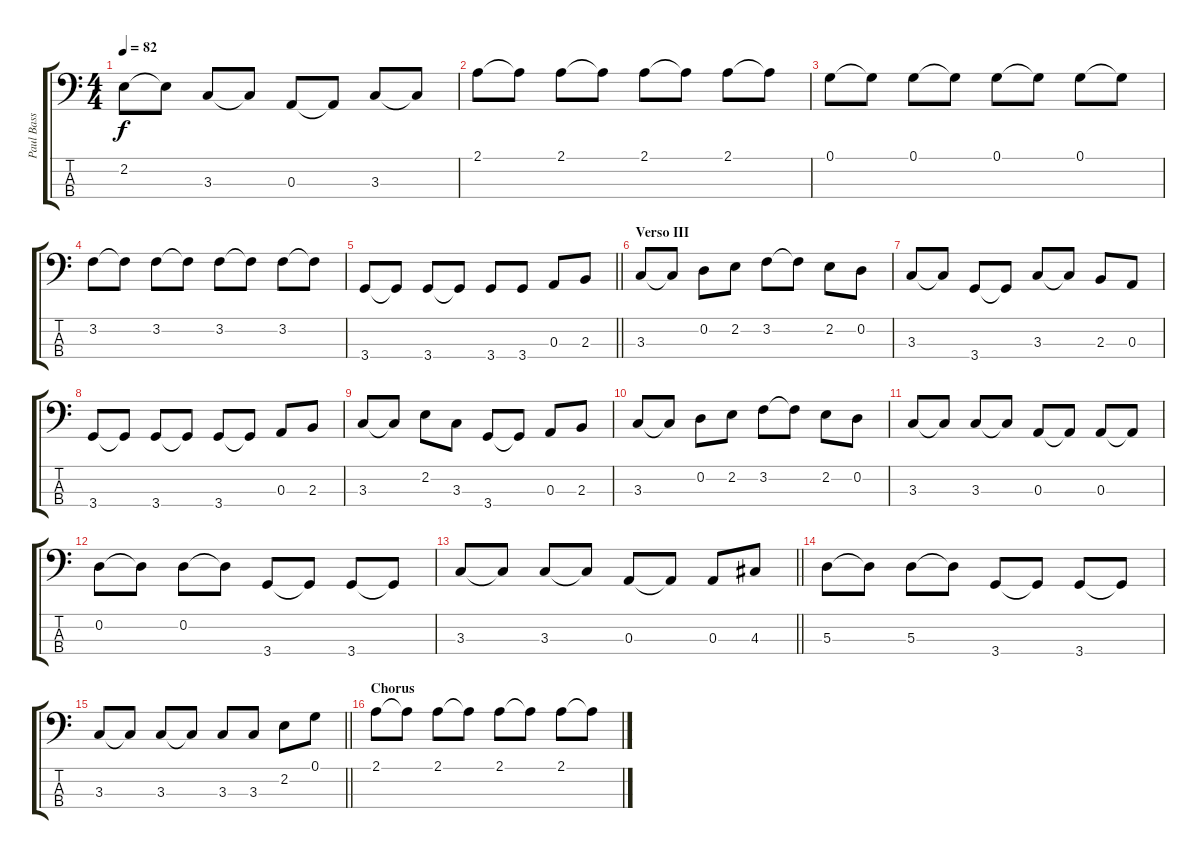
\track ("Paul Bass" "Paul Bass") {instrument electricbasspick}
\staff {score tabs}
\tuning (G2 D2 A1 E1) {hide}
\ts (4 4)
\tempo 82
\clef f4
\ks c
2.2.8{dy f} 2.2{t}.8 3.3.8 3.3{t}.8 0.3.8 0.3{t}.8 3.3.8 3.3{t}.8 |
2.1.8 2.1{t}.8 2.1.8 2.1{t}.8 2.1.8 2.1{t}.8 2.1.8 2.1{t}.8 |
0.1.8 0.1{t}.8 0.1.8 0.1{t}.8 0.1.8 0.1{t}.8 0.1.8 0.1{t}.8 |
3.2.8 3.2{t}.8 3.2.8 3.2{t}.8 3.2.8 3.2{t}.8 3.2.8 3.2{t}.8 |
\barLineRight lightlight
3.4.8 3.4{t}.8 3.4.8 3.4{t}.8 3.4.8 3.4.8 0.3.8 2.3.8 |
\section ("" "Verso III")
3.3.8 3.3{t}.8 0.2.8 2.2.8 3.2.8 3.2{t}.8 2.2.8 0.2.8 |
3.3.8 3.3{t}.8 3.4.8 3.4{t}.8 3.3.8 3.3{t}.8 2.3.8 0.3.8 |
3.4.8 3.4{t}.8 3.4.8 3.4{t}.8 3.4.8 3.4{t}.8 0.3.8 2.3.8 |
3.3.8 3.3{t}.8 2.2.8 3.3.8 3.4.8 3.4{t}.8 0.3.8 2.3.8 |
3.3.8 3.3{t}.8 0.2.8 2.2.8 3.2.8 3.2{t}.8 2.2.8 0.2.8 |
3.3.8 3.3{t}.8 3.3.8 3.3{t}.8 0.3.8 0.3{t}.8 0.3.8 0.3{t}.8 |
0.2.8 0.2{t}.8 0.2.8 0.2{t}.8 3.4.8 3.4{t}.8 3.4.8 3.4{t}.8 |
\barLineRight lightlight
3.3.8 3.3{t}.8 3.3.8 3.3{t}.8 0.3.8 0.3{t}.8 0.3.8 4.3.8 |
5.3.8 5.3{t}.8 5.3.8 5.3{t}.8 3.4.8 3.4{t}.8 3.4.8 3.4{t}.8 |
\barLineRight lightlight
3.3.8 3.3{t}.8 3.3.8 3.3{t}.8 3.3.8 3.3.8 2.2.8 0.1.8 |
\section ("" "Chorus")
2.1.8 2.1{t}.8 2.1.8 2.1{t}.8 2.1.8 2.1{t}.8 2.1.8 2.1{t}.8
